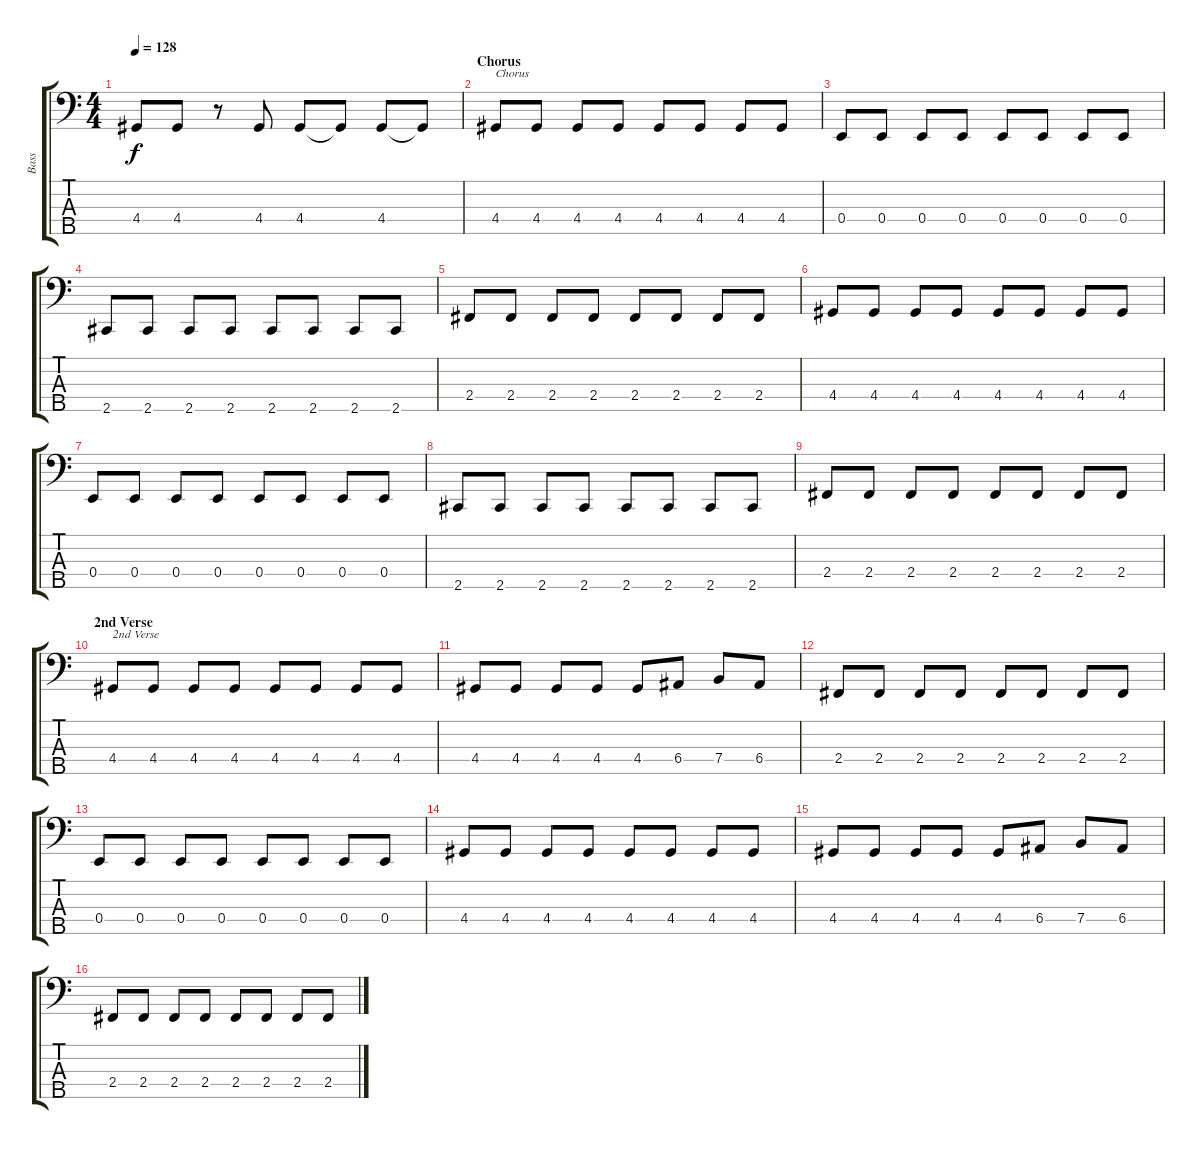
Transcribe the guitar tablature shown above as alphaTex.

\track ("Bass" "Bass") {instrument electricbassfinger}
\staff {score tabs}
\tuning (G2 D2 A1 E1 B0) {hide}
\ts (4 4)
\tempo 128
\clef f4
\ks c
4.4.8{dy f} 4.4.8 r.8 4.4.8 4.4.8 4.4{t}.8 4.4.8 4.4{t}.8 |
\section ("" "Chorus")
4.4.8{txt "Chorus"} 4.4.8 4.4.8 4.4.8 4.4.8 4.4.8 4.4.8 4.4.8 |
0.4.8 0.4.8 0.4.8 0.4.8 0.4.8 0.4.8 0.4.8 0.4.8 |
2.5.8 2.5.8 2.5.8 2.5.8 2.5.8 2.5.8 2.5.8 2.5.8 |
2.4.8 2.4.8 2.4.8 2.4.8 2.4.8 2.4.8 2.4.8 2.4.8 |
4.4.8 4.4.8 4.4.8 4.4.8 4.4.8 4.4.8 4.4.8 4.4.8 |
0.4.8 0.4.8 0.4.8 0.4.8 0.4.8 0.4.8 0.4.8 0.4.8 |
2.5.8 2.5.8 2.5.8 2.5.8 2.5.8 2.5.8 2.5.8 2.5.8 |
2.4.8 2.4.8 2.4.8 2.4.8 2.4.8 2.4.8 2.4.8 2.4.8 |
\section ("" "2nd Verse")
4.4.8{txt "2nd Verse"} 4.4.8 4.4.8 4.4.8 4.4.8 4.4.8 4.4.8 4.4.8 |
4.4.8 4.4.8 4.4.8 4.4.8 4.4.8 6.4.8 7.4.8 6.4.8 |
2.4.8 2.4.8 2.4.8 2.4.8 2.4.8 2.4.8 2.4.8 2.4.8 |
0.4.8 0.4.8 0.4.8 0.4.8 0.4.8 0.4.8 0.4.8 0.4.8 |
4.4.8 4.4.8 4.4.8 4.4.8 4.4.8 4.4.8 4.4.8 4.4.8 |
4.4.8 4.4.8 4.4.8 4.4.8 4.4.8 6.4.8 7.4.8 6.4.8 |
2.4.8 2.4.8 2.4.8 2.4.8 2.4.8 2.4.8 2.4.8 2.4.8
